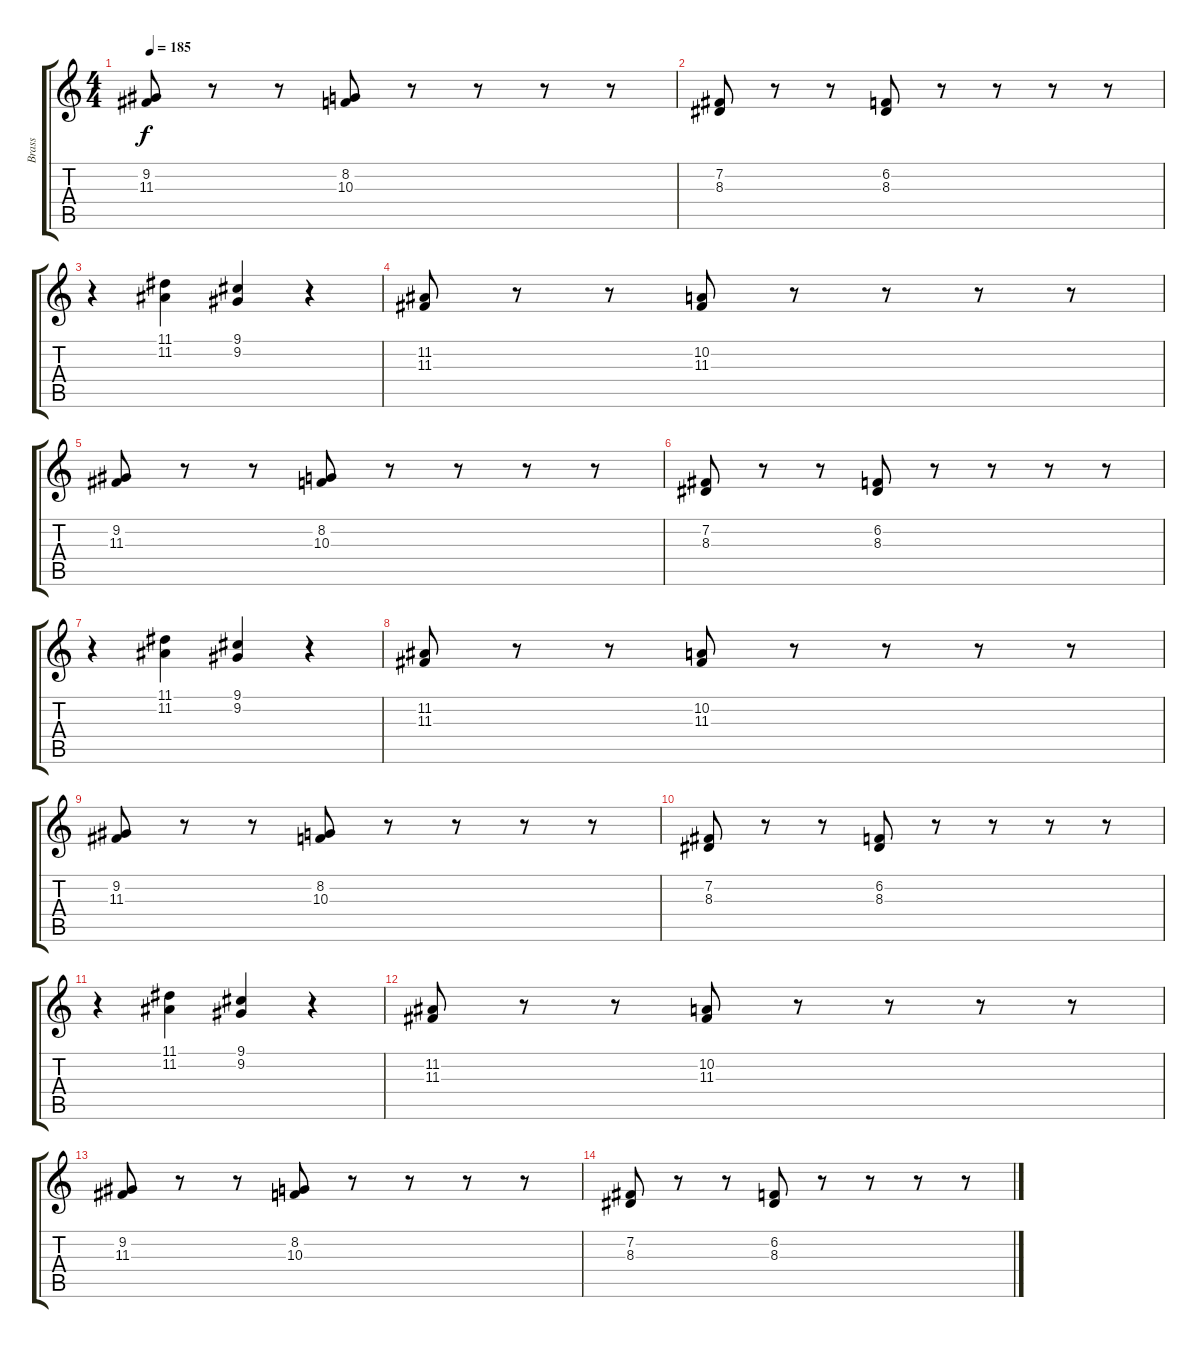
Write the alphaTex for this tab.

\track ("Brass" "Brass") {instrument brasssection}
\staff {score tabs}
\tuning (E4 B3 G3 D3 A2 E2) {hide}
\ts (4 4)
\tempo 185
\clef g2
\ks c
(9.2 11.3).8{dy f} r.8 r.8 (8.2 10.3).8 r.8 r.8 r.8 r.8 |
(7.2 8.3).8 r.8 r.8 (6.2 8.3).8 r.8 r.8 r.8 r.8 |
r.4 (11.1 11.2).4 (9.1 9.2).4 r.4 |
(11.2 11.3).8 r.8 r.8 (10.2 11.3).8 r.8 r.8 r.8 r.8 |
(9.2 11.3).8 r.8 r.8 (8.2 10.3).8 r.8 r.8 r.8 r.8 |
(7.2 8.3).8 r.8 r.8 (6.2 8.3).8 r.8 r.8 r.8 r.8 |
r.4 (11.1 11.2).4 (9.1 9.2).4 r.4 |
(11.2 11.3).8 r.8 r.8 (10.2 11.3).8 r.8 r.8 r.8 r.8 |
(9.2 11.3).8 r.8 r.8 (8.2 10.3).8 r.8 r.8 r.8 r.8 |
(7.2 8.3).8 r.8 r.8 (6.2 8.3).8 r.8 r.8 r.8 r.8 |
r.4 (11.1 11.2).4 (9.1 9.2).4 r.4 |
(11.2 11.3).8 r.8 r.8 (10.2 11.3).8 r.8 r.8 r.8 r.8 |
(9.2 11.3).8 r.8 r.8 (8.2 10.3).8 r.8 r.8 r.8 r.8 |
(7.2 8.3).8 r.8 r.8 (6.2 8.3).8 r.8 r.8 r.8 r.8
